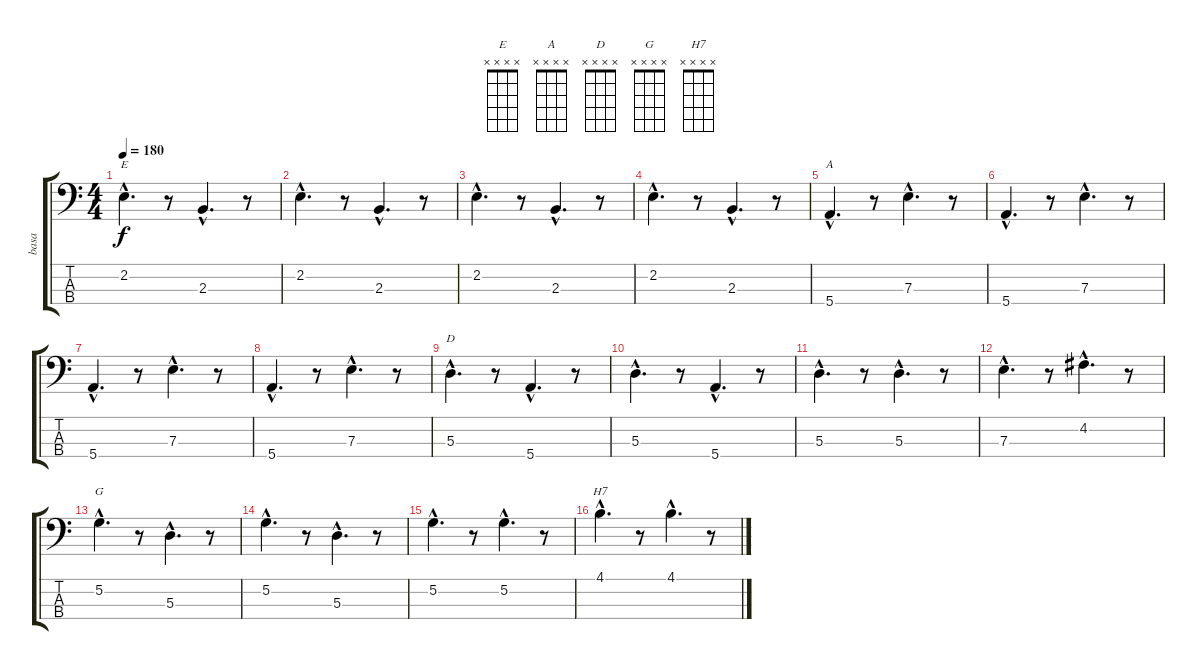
\track ("basa" "basa") {instrument acousticbass}
\staff {score tabs}
\tuning (G2 D2 A1 E1) {hide}
\chord ("E" x x x x)
\chord ("A" x x x x)
\chord ("D" x x x x)
\chord ("G" x x x x)
\chord ("H7" x x x x)
\ts (4 4)
\tempo 180
\clef f4
\ks c
2.2{hac}.4{d ch "E" dy f instrument acousticbass} r.8 2.3{hac}.4{d} r.8 |
2.2{hac}.4{d} r.8 2.3{hac}.4{d} r.8 |
2.2{hac}.4{d} r.8 2.3{hac}.4{d} r.8 |
2.2{hac}.4{d} r.8 2.3{hac}.4{d} r.8 |
5.4{hac}.4{d ch "A"} r.8 7.3{hac}.4{d} r.8 |
5.4{hac}.4{d} r.8 7.3{hac}.4{d} r.8 |
5.4{hac}.4{d} r.8 7.3{hac}.4{d} r.8 |
5.4{hac}.4{d} r.8 7.3{hac}.4{d} r.8 |
5.3{hac}.4{d ch "D"} r.8 5.4{hac}.4{d} r.8 |
5.3{hac}.4{d} r.8 5.4{hac}.4{d} r.8 |
5.3{hac}.4{d} r.8 5.3{hac}.4{d} r.8 |
7.3{hac}.4{d} r.8 4.2{hac}.4{d} r.8 |
5.2{hac}.4{d ch "G"} r.8 5.3{hac}.4{d} r.8 |
5.2{hac}.4{d} r.8 5.3{hac}.4{d} r.8 |
5.2{hac}.4{d} r.8 5.2{hac}.4{d} r.8 |
4.1{hac}.4{d ch "H7"} r.8 4.1{hac}.4{d} r.8
